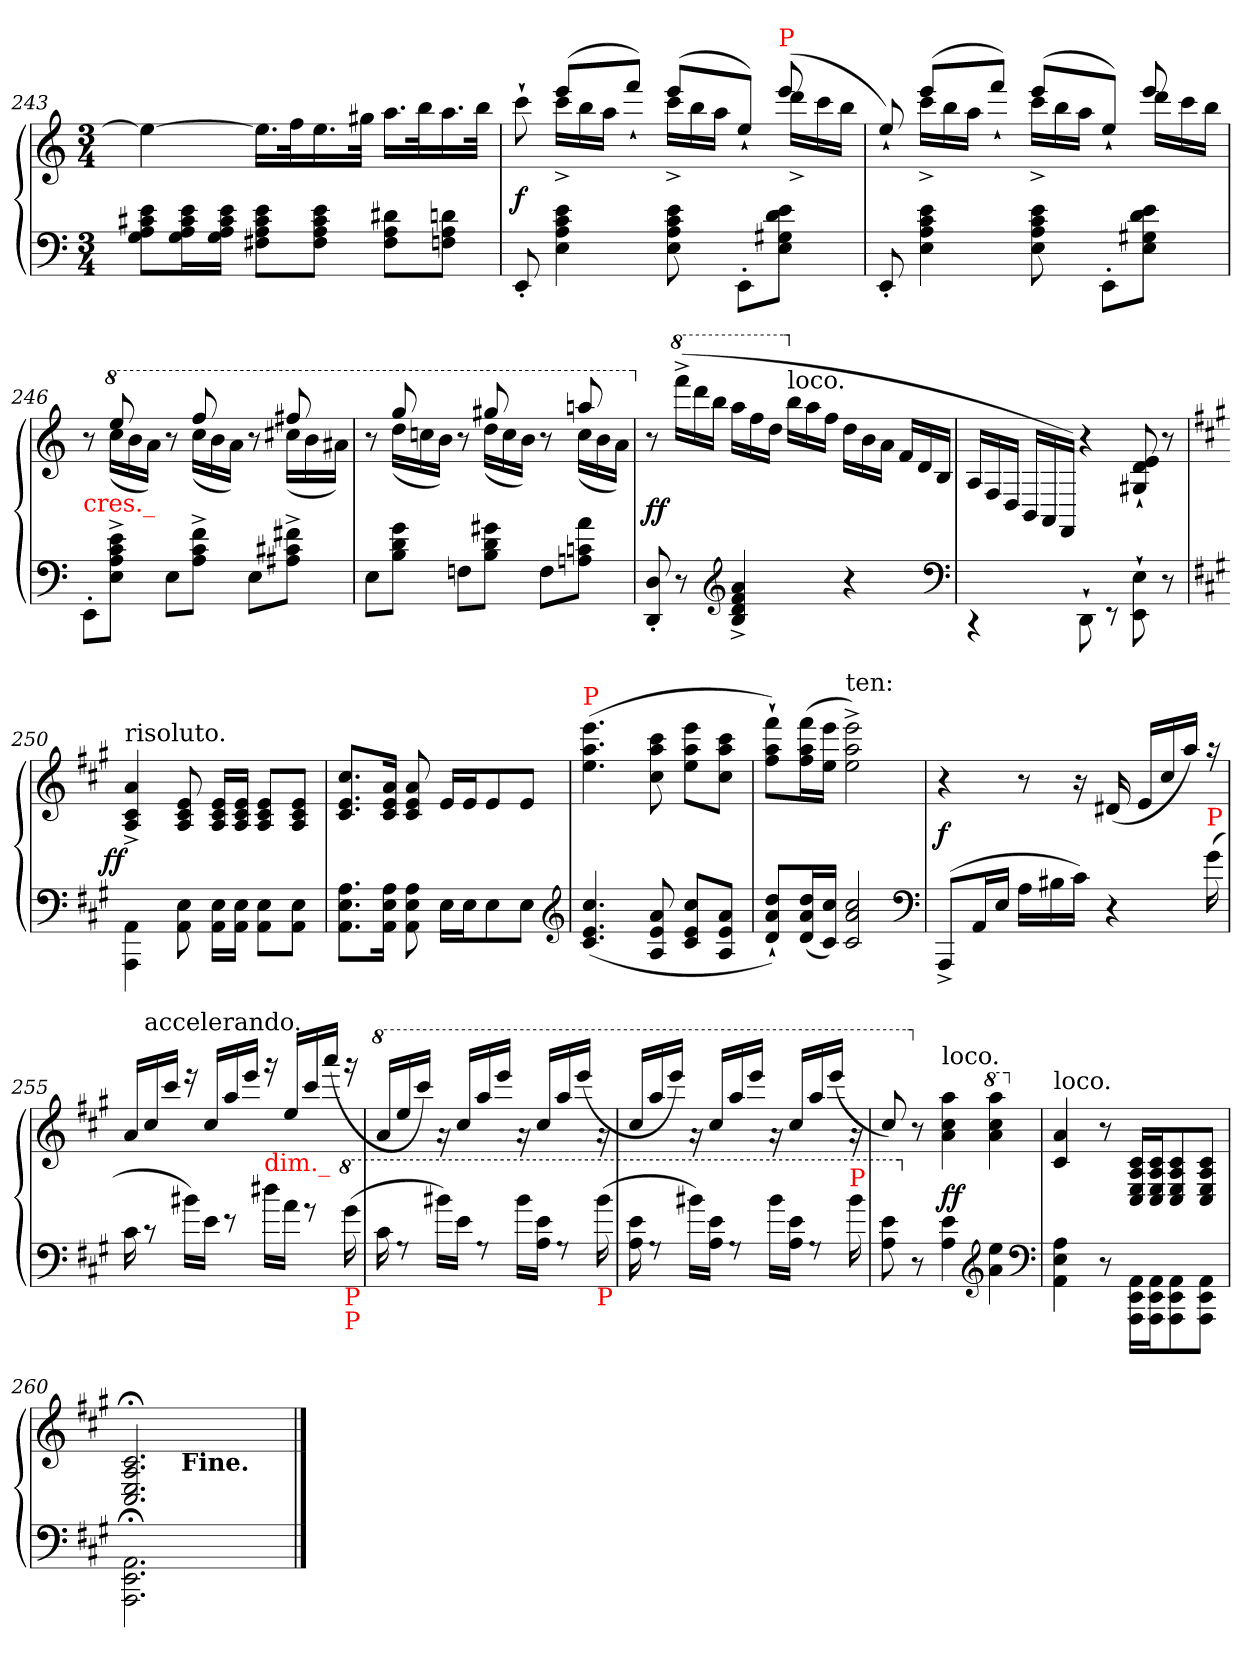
**kern	**kern	**dynam
*part1	*part1	*part1
*staff2	*staff1	*staff1/2
*clefF4	*clefG2	*
*k[]	*k[]	*
*M3/4	*M3/4	*
=243	=243	=243
8e 8c#X 8A 8GL	4ee_	.
16e 16c# 16A 16GL	.	.
16e 16c# 16A 16GJJ	.	.
8e 8c# 8A 8F#XL	16.eeLL]	.
.	32ffk	.
8e 8c# 8A 8F#J	16.ee	.
.	32gg#XJJk	.
8d#X 8A 8F#L	16.aaLL	.
.	32bbk	.
8dn 8A 8FnJ	16.aa	.
.	32bbJJk	.
=244	=244	=244
*	*^	*
8EE'	8ryy	8ccc`>	f
*	*	*Xtuplet	*
4e 4c 4A 4E	(8eeeL	24ccc^LL	.
.	.	24bb	.
.	.	24aaJJ	.
.	8fff`>J)	8ryy	.
8e 8c 8A 8E	(8eeeL	24ccc^LL	.
.	.	24bb	.
.	.	24aaJJ	.
8EE'>\L	8ee`>J)	8ryy	.
!	!LO:TX:a:color=red:t=P	!	!
8e\ 8d\ 8G#X\ 8E\J	(8eee	24ddd^LL	.
.	.	24ccc	.
.	.	24bbJJ	.
=245	=245	=245	=245
8EE'	8ryy	8ee`>/)	.
4e 4c 4A 4E	(8eeeL	24ccc^LL	.
.	.	24bb	.
.	.	24aaJJ	.
.	8fff`>J)	8ryy	.
8e 8c 8A 8E	(8eeeL	24ccc^LL	.
.	.	24bb	.
.	.	24aaJJ	.
8EE'>\L	8ee`>J)	8ryy	.
8e\ 8d\ 8G#X\ 8E\J	8eee	24dddLL	.
.	.	24ccc	.
.	.	24bbJJ	.
=246	=246	=246	=246
!	!LO:TX:b:color=red:t=cres._	!	!
8EE'>\L	8ryy	8r	.
*	*8va	*	*
8e^>\ 8c^>\ 8A^>\ 8E^>\J	8eee	(>24cccLL	.
.	.	24bb	.
.	.	24aaJJ)	.
8EL	8ryy	8r	.
8f^> 8c^> 8A^>J	8fff	(>24cccLL	.
.	.	24bb	.
.	.	24aaJJ)	.
8EL	8ryy	8r	.
8f#X^> 8c#X^> 8A#X^>J	8fff#X	(>24ccc#XLL	.
.	.	24bb	.
.	.	24aa#XJJ)	.
=247	=247	=247	=247
8EL	8ryy	8r	.
8g 8d 8BJ	8ggg	(>24dddLL	.
.	.	24cccn	.
.	.	24bbJJ)	.
8FnL	8ryy	8r	.
8g#X 8d 8BJ	8ggg#X	(>24dddLL	.
.	.	24ccc	.
.	.	24bbJJ)	.
8FL	8ryy	8r	.
8a 8cn 8AnJ	8aaan	(>24cccLL	.
.	.	24bb	.
.	.	24aaJJ)	.
*	*v	*v	*
=248	=248	=248
*	*X8va	*
8D' 8DD'	8r	ff
*	*8va	*
8r	(24ffff^<LL	.
.	24dddd	.
.	24bbbJJ	.
*clefG2	*	*
4a^> 4f^> 4d^> 4B^>	24aaaLL	.
.	24fff	.
.	24dddJJ	.
*	*X8va	*
!	!LO:TX:a:t=loco.	!
.	24bbLL	.
.	24aa	.
.	24ffJJ	.
4r	24ddLL	.
.	24b	.
.	24aJJ	.
.	24fLL	.
.	24d	.
.	24BJJ	.
*clefF4	*	*
=249	=249	=249
4rCC	24A/LL	.
.	24F/	.
.	24D/JJ	.
.	24BB/LL	.
.	24AA/	.
.	24FF/JJ)	.
8DD`>\	4r	.
8rEE	.	.
8E`<\ 8EE`<\	8e`> 8d`> 8G#X`>	.
8r	8r	.
=250	=250	=250
*k[f#c#g#]	*k[f#c#g#]	*
!	!LO:TX:a:t=risoluto.	!
!	!	!LO:DY:rj
4AA\ 4AAA\	4a^</ 4c#^</ 4A^</	ff
8E\ 8AA\	8e/ 8c#/ 8A/	.
16E\ 16AA\LL	16e/ 16c#/ 16A/LL	.
16E\ 16AA\JJ	16e/ 16c#/ 16A/JJ	.
8E\ 8AA\L	8e/ 8c#/ 8A/L	.
8E\ 8AA\J	8e/ 8c#/ 8A/J	.
=251	=251	=251
8.A 8.E 8.AAL	8.cc# 8.e 8.c#L	.
16A 16E 16AAJk	16a 16e 16c#Jk	.
8A 8E 8AA	8a 8e 8c#	.
16ELL	16eLL	.
16EJ	16eJ	.
8E	8e	.
8EJ	8eJ	.
*clefG2	*	*
=252	=252	=252
!	!LO:TX:a:color=red:t=P	!
(4.cc# 4.e 4.c#	(4.eee 4.aa 4.ee	.
8a 8e 8A	8ccc# 8aa 8cc#	.
8cc# 8e 8c#L	8eee 8aa 8eeL	.
8a 8e 8AJ	8ccc# 8aa 8cc#J	.
=253	=253	=253
8dd`< 8a`< 8d`<L)	8fff#`> 8aa`> 8ff#`>L)	.
(16dd 16a 16dL	(16fff# 16aa 16ff#L	.
16cc# 16c#JJ)	16eee 16eeJJ	.
!	!LO:TX:a:t=ten&colon;	!
2cc# 2a 2c#	2eee^< 2aa^< 2ee^<)	.
*clefF4	*	*
=254	=254	=254
(8AAA^>L	4r	f
16AAL	.	.
16EJJ	.	.
16ALL	8r	.
16B#X	.	.
16c#JJ)	16r	.
4r	(16d#X	.
.	16e/LL	.
.	16cc#/	.
.	16aa/JJ)	.
!LO:TX:a:color=red:t=P	!	!
(<16g#\	16raa	.
=255	=255	=255
16c#\	16a/LL	.
!	!LO:TX:a:t=accelerando.	!
8rc	16cc#	.
.	16ccc#JJ)	.
16b#XLL)	16reee	.
16e\JJ	16cc#/LL	.
8re	16aa	.
.	(<16eeeJJ	.
!	!LO:TX:b:color=red:t=dim._	!
16dd#XLL)	16rggg	.
16a\JJ	16ee/LL	.
8rg	16ccc#	.
.	(<16aaaJJ	.
*8va	*	*
!LO:TX:b:color=red:t=P	!	!
!LO:TX:b:color=red:t=P	!	!
(<16gg#\	16rfff	.
=256	=256	=256
*	*8va	*
16cc#\	16aa/LL	.
8rf	16eee	.
.	16cccc#JJ)	.
16bb#XLL)	16rgg	.
16ee\JJ	16ccc#/LL	.
8rf	16aaa	.
.	(<16eeeeJJ	.
16bb#\LL)	16rgg	.
16ee\ 16a\JJ	16ccc#/LL	.
8rf	16aaa	.
.	(<16eeeeJJ	.
!LO:TX:b:color=red:t=P	!	!
(<16bb#\	16rgg	.
=257	=257	=257
16ee\ 16a\	16ccc#/LL	.
8rf	16aaa	.
.	16eeeeJJ)	.
16bb#XLL)	16rgg	.
16ee\ 16a\JJ	16ccc#/LL	.
8rf	16aaa	.
.	(<16eeeeJJ	.
16bb#\LL)	16rgg	.
16ee\ 16a\JJ	16ccc#/LL	.
8rf	16aaa	.
.	(<16eeeeJJ	.
!LO:TX:a:color=red:t=P	!	!
(<16bb#\	16rgg	.
=258	=258	=258
8ee\ 8a\	8ccc#/)	.
*X8va	*	*
*	*X8va	*
8r	8r	.
!	!LO:TX:a:t=loco.	!
4e 4A	4aa 4cc# 4a	ff
*clefG2	*	*
*	*8va	*
4ee 4a	4aaa 4ccc# 4aa	.
*clefF4	*	*
=259	=259	=259
*	*X8va	*
!	!LO:TX:a:t=loco.	!
4A 4E 4AA	4a 4c#	.
8r	8r	.
16AA\ 16EE\ 16AAA\LL	16c#/ 16A/ 16E/ 16C#/LL	.
16AA\ 16EE\ 16AAA\J	16c#/ 16A/ 16E/ 16C#/J	.
8AA\ 8EE\ 8AAA\	8c#/ 8A/ 8E/ 8C#/	.
8AA\ 8EE\ 8AAA\J	8c#/ 8A/ 8E/ 8C#/J	.
=260	=260	=260
*	*^	*
2.AA;\ 2.EE;\ 2.AAA;\	2.c#;</ 2.A;</ 2.E;</ 2.C#;</	4.ryy	.
!	!	!LO:TX:b:B:t=Fine.	!
.	.	2.ryy	.
4.ryy	4.ryy	.	.
*	*v	*v	*
==	==	==
*-	*-	*-
